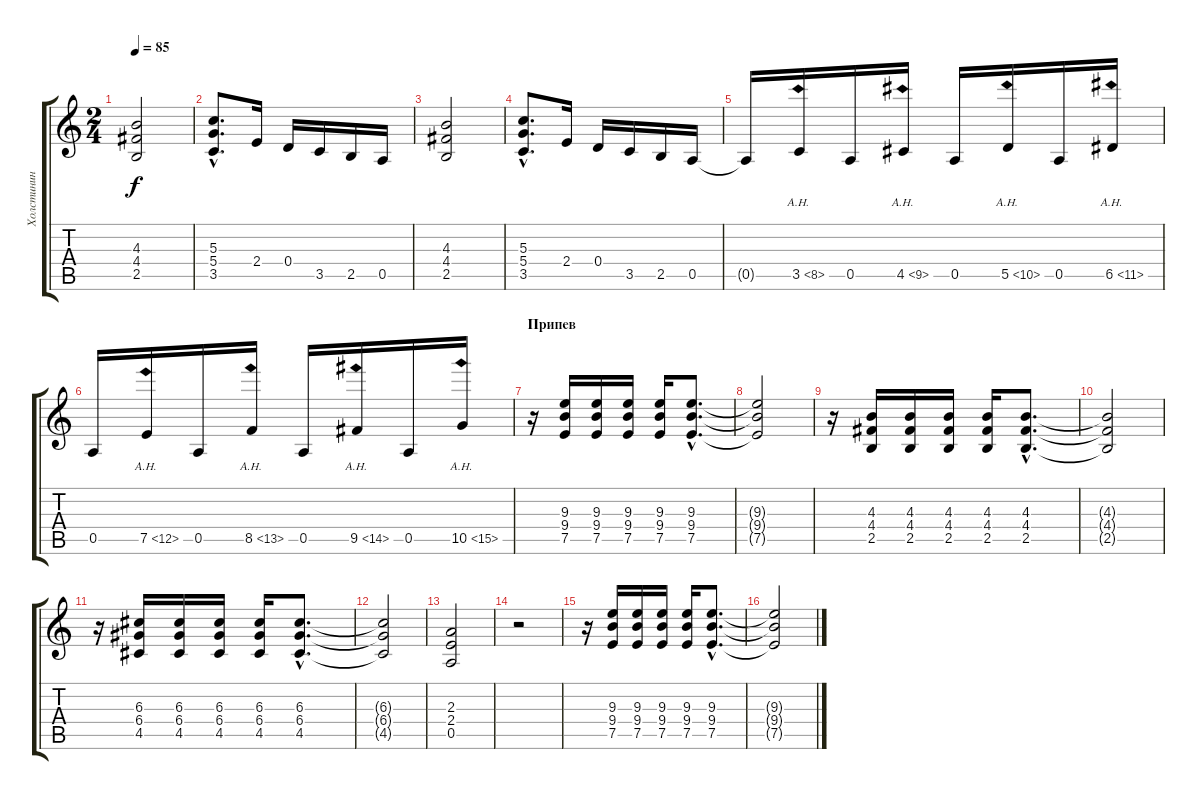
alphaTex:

\track ("Холстинин" "Холстинин") {instrument overdrivenguitar}
\staff {score tabs}
\tuning (E4 B3 G3 D3 A2 E2) {hide}
\ts (2 4)
\tempo 85
\clef g2
\ks c
(4.3 4.4 2.5).2{dy f} |
(5.3{hac} 5.4{hac} 3.5{hac}).8{d} 2.4.16 0.4.16 3.5.16 2.5.16 0.5.16 |
(4.3 4.4 2.5).2 |
(5.3{hac} 5.4{hac} 3.5{hac}).8{d} 2.4.16 0.4.16 3.5.16 2.5.16 0.5.16 |
0.5{t}.16 3.5{ah 5}.16 0.5.16 4.5{ah 5}.16 0.5.16 5.5{ah 5}.16 0.5.16 6.5{ah 5}.16 |
0.5.16 7.5{ah 5}.16 0.5.16 8.5{ah 5}.16 0.5.16 9.5{ah 5}.16 0.5.16 10.5{ah 5}.16 |
\section ("" "Припев")
r.16 (9.3 9.4 7.5).16 (9.3 9.4 7.5).16 (9.3 9.4 7.5).16 (9.3 9.4 7.5).16 (9.3{hac} 9.4{hac} 7.5{hac}).8{d} |
(9.3{t} 9.4{t} 7.5{t}).2 |
r.16 (4.3 4.4 2.5).16 (4.3 4.4 2.5).16 (4.3 4.4 2.5).16 (4.3 4.4 2.5).16 (4.3{hac} 4.4{hac} 2.5{hac}).8{d} |
(4.3{t} 4.4{t} 2.5{t}).2 |
r.16 (6.3 6.4 4.5).16 (6.3 6.4 4.5).16 (6.3 6.4 4.5).16 (6.3 6.4 4.5).16 (6.3{hac} 6.4{hac} 4.5{hac}).8{d} |
(6.3{t} 6.4{t} 4.5{t}).2 |
(2.3 2.4 0.5).2 |
r.2 |
r.16 (9.3 9.4 7.5).16 (9.3 9.4 7.5).16 (9.3 9.4 7.5).16 (9.3 9.4 7.5).16 (9.3{hac} 9.4{hac} 7.5{hac}).8{d} |
(9.3{t} 9.4{t} 7.5{t}).2
